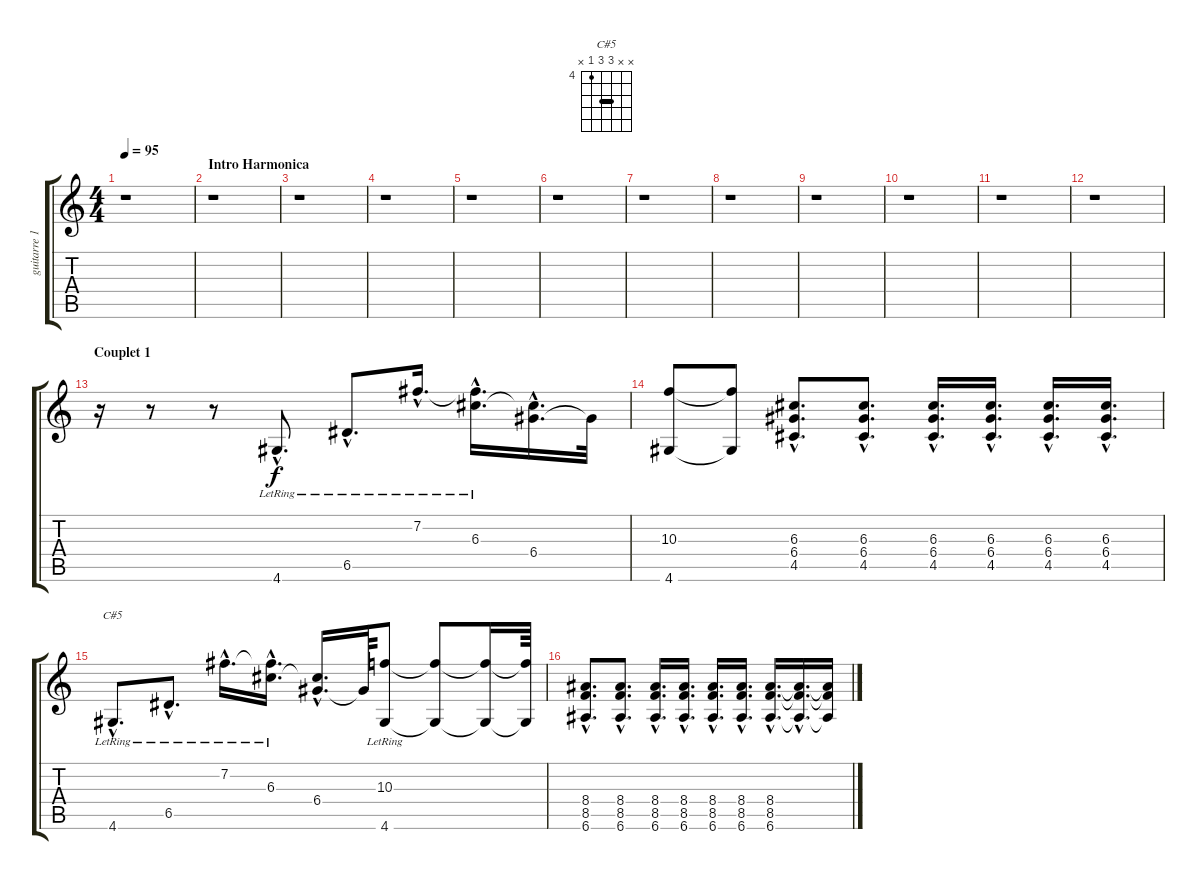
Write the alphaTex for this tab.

\track ("guitarre 1" "guitarre 1") {instrument acousticguitarsteel}
\staff {score tabs}
\tuning (E4 B3 G3 D3 A2 E2) {hide}
\chord ("C#5" x x 6 6 4 x) {firstfret 4 barre 6}
\ts (4 4)
\tempo 95
\clef g2
\ks c
r.1{dy f instrument acousticguitarsteel} |
\section ("" "Intro Harmonica")
r.1 |
r.1 |
r.1 |
r.1 |
r.1 |
r.1 |
r.1 |
r.1 |
r.1 |
r.1 |
r.1 |
\section ("" "Couplet 1")
r.16 r.8 r.8 4.6{hac lr}.8{d} 6.5{hac lr}.8{d} 7.2{hac lr}.16{d} (7.2{hac t} 6.3{hac lr}).16{d} (6.3{hac t} 6.4{hac}).16{d} 6.4{t}.32 |
(10.3 4.6).8 (10.3{t} 4.6{t}).8 (6.3{hac} 6.4{hac} 4.5{hac}).8{d} (6.3{hac} 6.4{hac} 4.5{hac}).8{d} (6.3{hac} 6.4{hac} 4.5{hac}).16{d} (6.3{hac} 6.4{hac} 4.5{hac}).16{d} (6.3{hac} 6.4{hac} 4.5{hac}).16{d} (6.3{hac} 6.4{hac} 4.5{hac}).16{d} |
4.6{hac lr}.8{d ch "C#5"} 6.5{hac lr}.8{d} 7.2{hac lr}.16{d} (7.2{hac t} 6.3{hac lr}).16{d} (6.3{hac t} 6.4{hac}).16{d} 6.4{t}.64 (10.3{lr} 4.6{lr}).8 (10.3{t} 4.6{t}).8 (10.3{t} 4.6{t}).16 (10.3{t} 4.6{t}).64 |
(8.4{hac} 8.5{hac} 6.6{hac}).8{d} (8.4{hac} 8.5{hac} 6.6{hac}).8{d} (8.4{hac} 8.5{hac} 6.6{hac}).16{d} (8.4{hac} 8.5{hac} 6.6{hac}).16{d} (8.4{hac} 8.5{hac} 6.6{hac}).16{d} (8.4{hac} 8.5{hac} 6.6{hac}).16{d} (8.4{hac} 8.5{hac} 6.6{hac}).16{d} (8.4{hac t} 8.5{hac t} 6.6{hac t}).16{d} (8.4{t} 8.5{t} 6.6{t}).16
